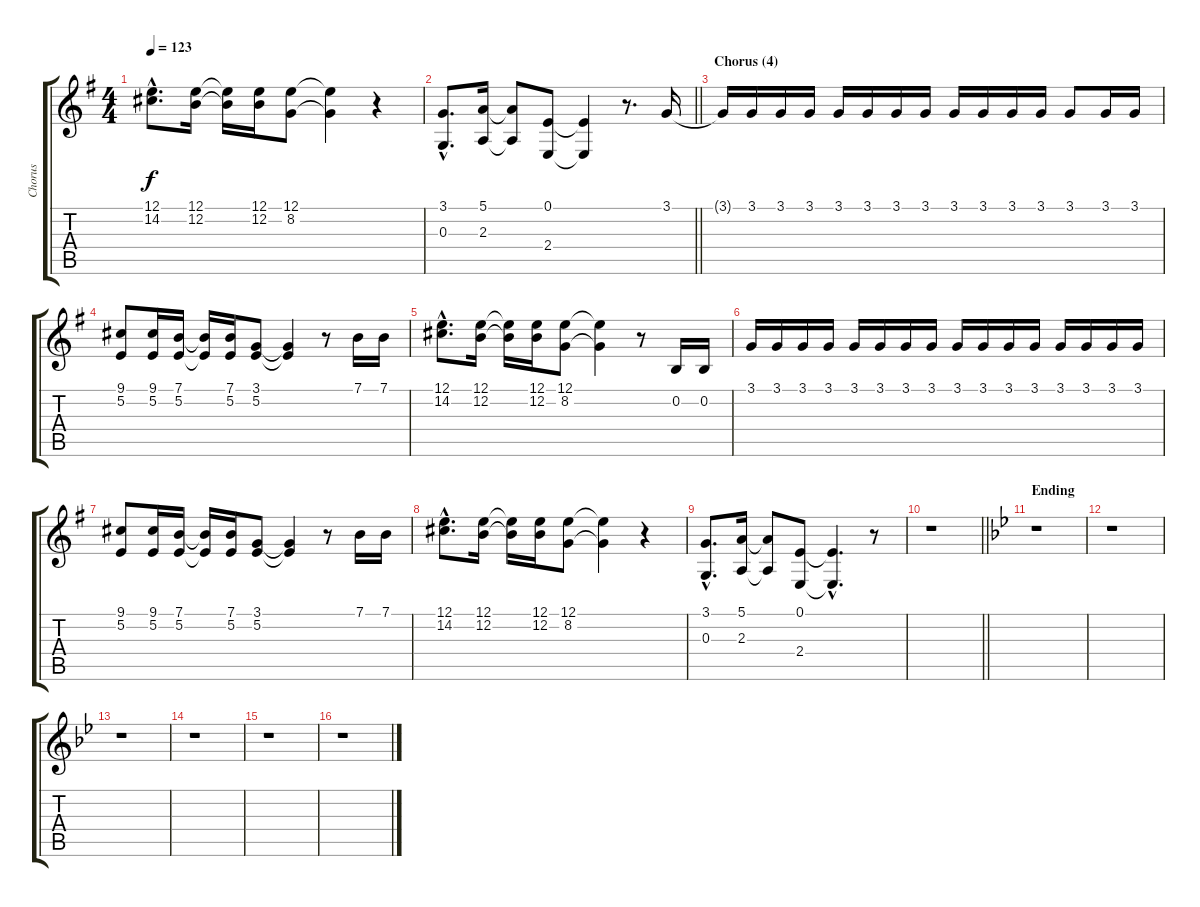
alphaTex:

\track ("Chorus" "Chorus") {instrument sopranosax}
\staff {score tabs}
\tuning (E4 B3 G3 D3 A2 E2) {hide}
\ts (4 4)
\tempo 123
\clef g2
\ks eminor
(12.1{hac} 14.2{hac}).8{d dy f} (12.1 12.2).16 (12.1{t} 12.2{t}).16 (12.1 12.2).16 (12.1 8.2).8 (12.1{t} 8.2{t}).4 r.4 |
\barLineRight lightlight
(3.1{hac} 0.3{hac}).8{d} (5.1 2.3).16 (5.1{t} 2.3{t}).8 (0.1 2.4).8 (0.1{t} 2.4{t}).4 r.8{d} 3.1.16 |
\section ("" "Chorus (4)")
3.1{t}.16 3.1.16 3.1.16 3.1.16 3.1.16 3.1.16 3.1.16 3.1.16 3.1.16 3.1.16 3.1.16 3.1.16 3.1.8 3.1.16 3.1.16 |
(9.1 5.2).8 (9.1 5.2).16 (7.1 5.2).16 (7.1{t} 5.2{t}).16 (7.1 5.2).16 (3.1 5.2).8 (3.1{t} 5.2{t}).4 r.8 7.1.16 7.1.16 |
(12.1{hac} 14.2{hac}).8{d} (12.1 12.2).16 (12.1{t} 12.2{t}).16 (12.1 12.2).16 (12.1 8.2).8 (12.1{t} 8.2{t}).4 r.8 0.2.16 0.2.16 |
3.1.16 3.1.16 3.1.16 3.1.16 3.1.16 3.1.16 3.1.16 3.1.16 3.1.16 3.1.16 3.1.16 3.1.16 3.1.16 3.1.16 3.1.16 3.1.16 |
(9.1 5.2).8 (9.1 5.2).16 (7.1 5.2).16 (7.1{t} 5.2{t}).16 (7.1 5.2).16 (3.1 5.2).8 (3.1{t} 5.2{t}).4 r.8 7.1.16 7.1.16 |
(12.1{hac} 14.2{hac}).8{d} (12.1 12.2).16 (12.1{t} 12.2{t}).16 (12.1 12.2).16 (12.1 8.2).8 (12.1{t} 8.2{t}).4 r.4 |
(3.1{hac} 0.3{hac}).8{d} (5.1 2.3).16 (5.1{t} 2.3{t}).8 (0.1 2.4).8 (0.1{hac t} 2.4{hac t}).4{d} r.8 |
\barLineRight lightlight
r.1 |
\section ("" "Ending")
\ks gminor
r.1 |
r.1 |
r.1 |
r.1 |
r.1 |
r.1
